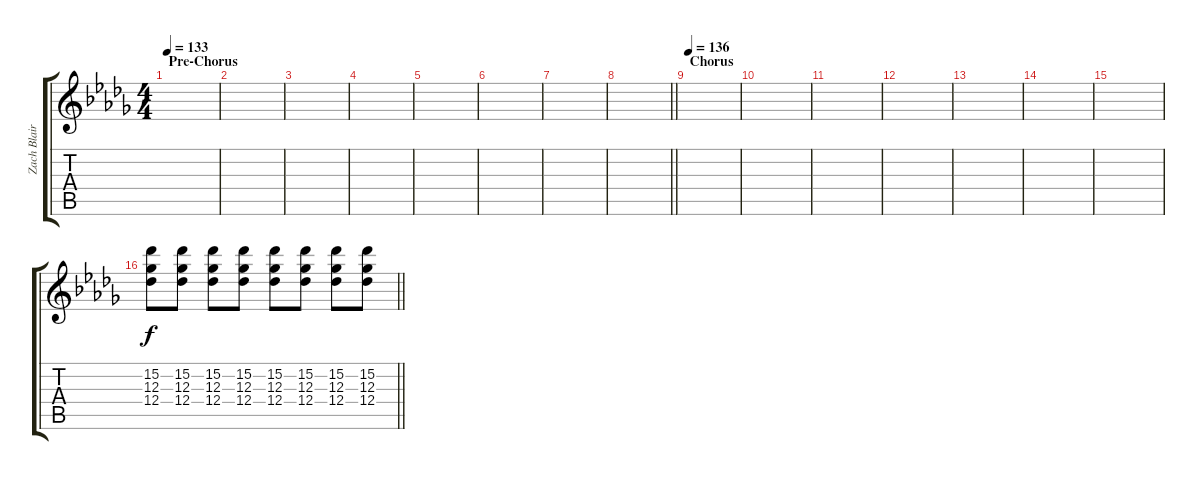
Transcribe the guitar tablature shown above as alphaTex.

\track ("Zach Blair - Guitar Three" "Zach Blair") {instrument distortionguitar}
\staff {score tabs}
\tuning (Eb4 Bb3 Gb3 Db3 Ab2 Eb2) {hide}
\ts (4 4)
\section ("" "Pre-Chorus")
\tempo 133
\clef g2
\ks db
|
|
|
|
|
|
|
\barLineRight lightlight
|
\section ("" "Chorus")
\tempo 136
|
|
|
|
|
|
|
\barLineRight lightlight
(15.2 12.3 12.4).8 (15.2 12.3 12.4).8 (15.2 12.3 12.4).8 (15.2 12.3 12.4).8 (15.2 12.3 12.4).8 (15.2 12.3 12.4).8 (15.2 12.3 12.4).8 (15.2 12.3 12.4).8
